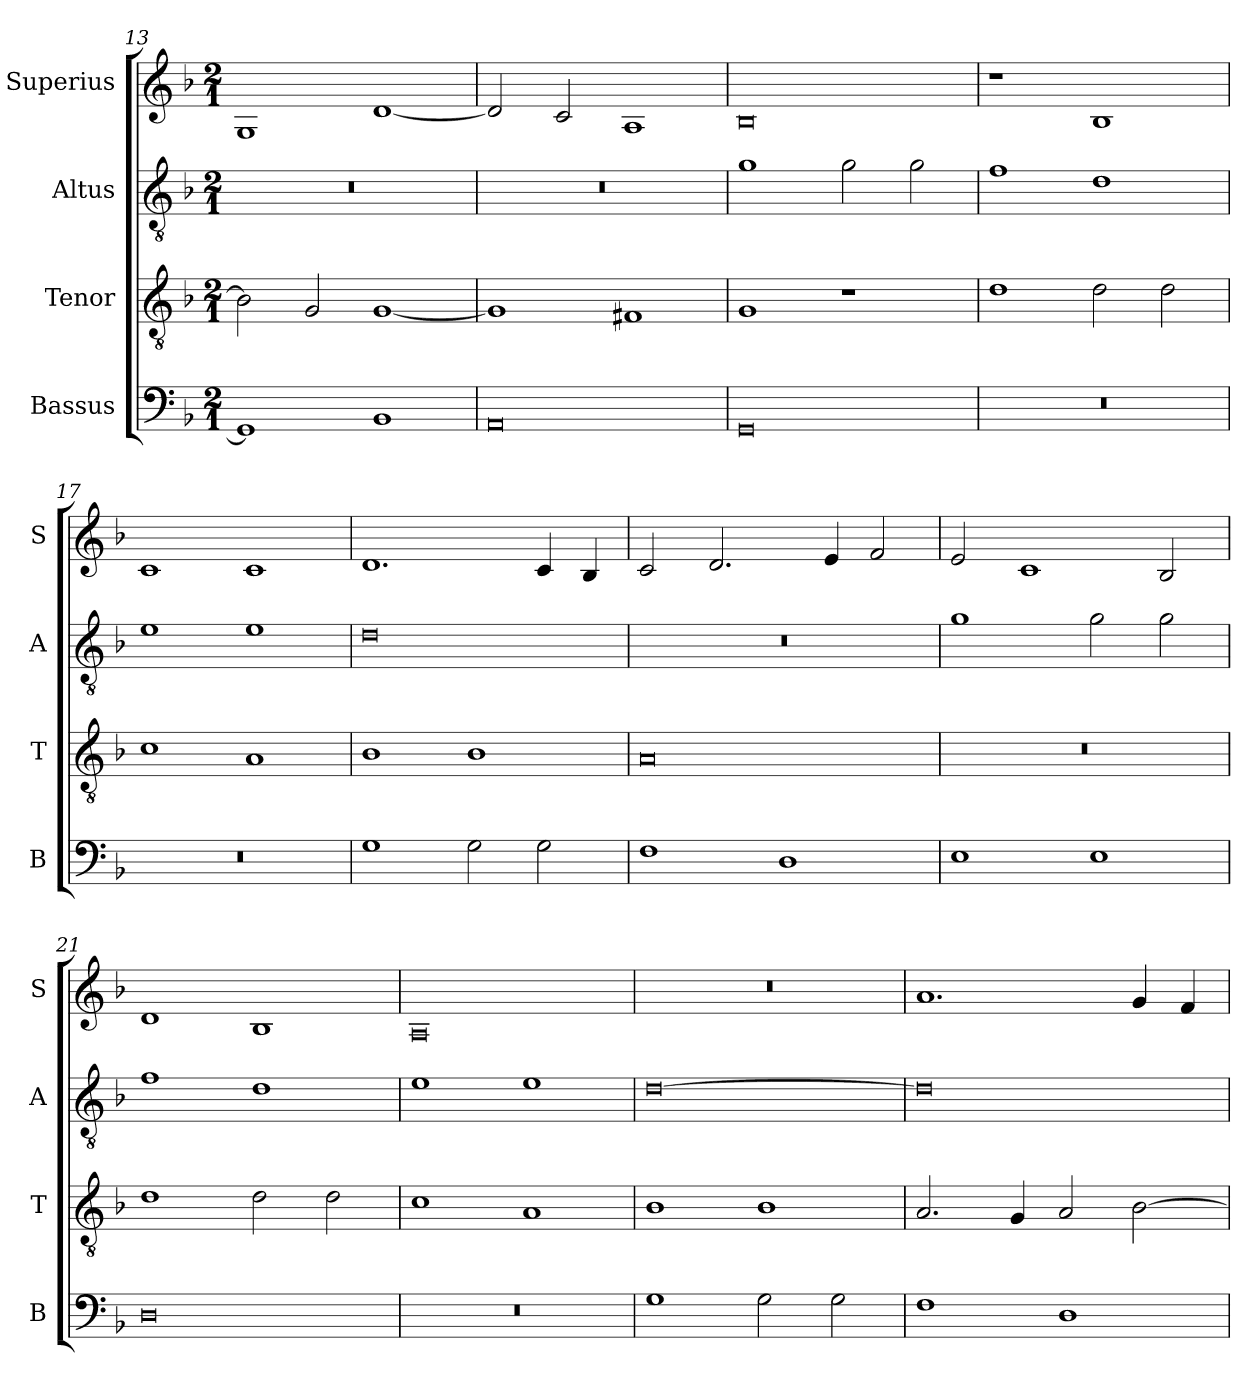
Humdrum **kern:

**kern	**kern	**kern	**kern
*part4	*part3	*part2	*part1
*staff4	*staff3	*staff2	*staff1
*I"Bassus	*I"Tenor	*I"Altus	*I"Superius
*I'B	*I'T	*I'A	*I'S
*clefF4	*clefGv2	*clefGv2	*clefG2
*k[b-]	*k[b-]	*k[b-]	*k[b-]
*M2/1	*M2/1	*M2/1	*M2/1
=13	=13	=13	=13
1GG]	2B-\]	0r	1G
.	2G/	.	.
1BB-	[1G	.	[1d
=14	=14	=14	=14
0AA	1G]	0r	2d/]
.	.	.	2c/
.	1F#X	.	1A
=15	=15	=15	=15
0GG	1G	1g	0B-
.	1r	2g\	.
.	.	2g\	.
=16	=16	=16	=16
0r	1d	1f	1r
.	2d\	1d	1B-
.	2d\	.	.
=17	=17	=17	=17
0r	1c	1e	1c
.	1A	1e	1c
=18	=18	=18	=18
1G	1B-	0d	1.d
2G\	1B-	.	.
2G\	.	.	4c/
.	.	.	4B-/
=19	=19	=19	=19
1F	0A	0r	2c/
.	.	.	2.d/
1D	.	.	.
.	.	.	4e/
.	.	.	2f/
=20	=20	=20	=20
1E	0r	1g	2e/
.	.	.	1c
1E	.	2g\	.
.	.	2g\	2B-/
=21	=21	=21	=21
0D	1d	1f	1d
.	2d\	1d	1B-
.	2d\	.	.
=22	=22	=22	=22
0r	1c	1e	0A
.	1A	1e	.
=23	=23	=23	=23
1G	1B-	[0d	0r
2G\	1B-	.	.
2G\	.	.	.
=24	=24	=24	=24
1F	2.A/	0d]	1.a
.	4G/	.	.
1D	2A/	.	.
.	[2B-\	.	4g/
.	.	.	4f/
=	=	=	=
*-	*-	*-	*-
